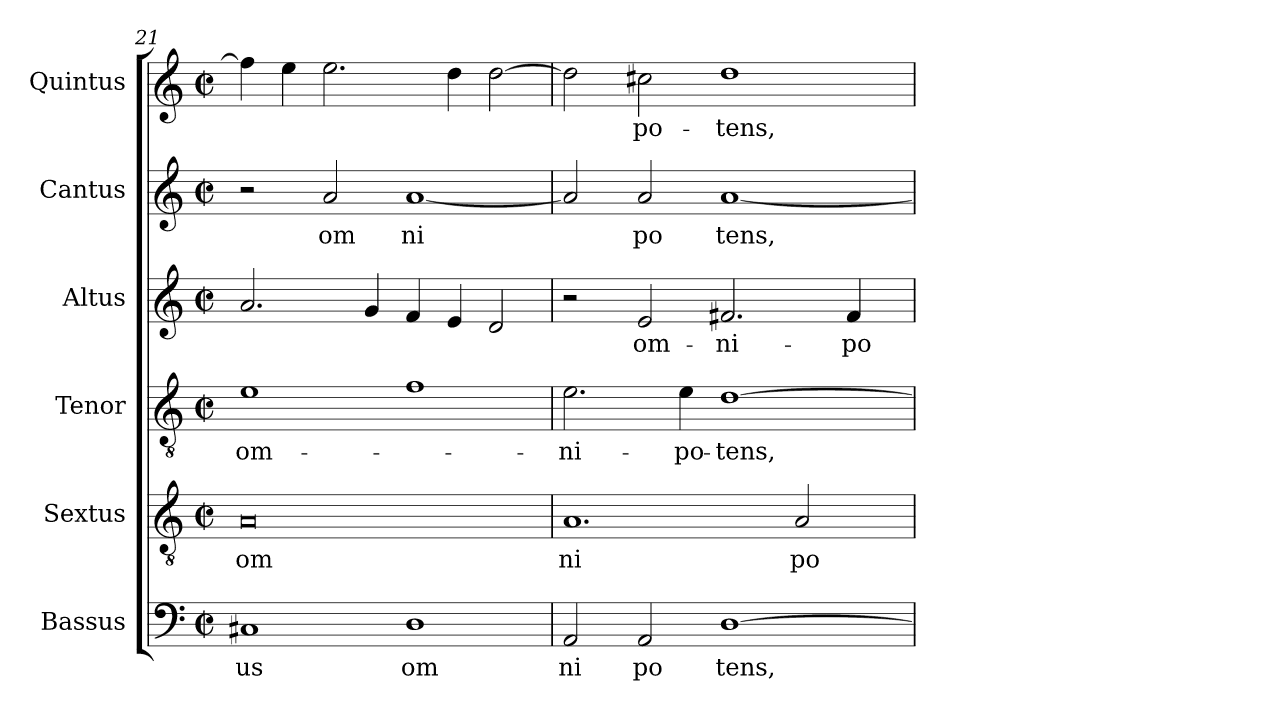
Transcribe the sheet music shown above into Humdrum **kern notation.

**kern	**text	**kern	**text	**kern	**text	**kern	**text	**kern	**text	**kern	**text
*part6	*part6	*part5	*part5	*part4	*part4	*part3	*part3	*part2	*part2	*part1	*part1
*staff6	*staff6	*staff5	*staff5	*staff4	*staff4	*staff3	*staff3	*staff2	*staff2	*staff1	*staff1
*I"Bassus	*	*I"Sextus	*	*I"Tenor	*	*I"Altus	*	*I"Cantus	*	*I"Quintus	*
*clefF4	*	*clefGv2	*	*clefGv2	*	*clefG2	*	*clefG2	*	*clefG2	*
*M2/2	*	*M2/2	*	*M2/2	*	*M2/2	*	*M2/2	*	*M2/2	*
*met(c|)	*	*met(c|)	*	*met(c|)	*	*met(c|)	*	*met(c|)	*	*met(c|)	*
=21	=21	=21	=21	=21	=21	=21	=21	=21	=21	=21	=21
!	!LO:LY:b:cj	!	!LO:LY:b:cj	!	!LO:LY:b:cj	!	!	!	!	!	!
1C#X	us	0A	om	1e	om-	2.a/	.	2r	.	4ff\]	.
.	.	.	.	.	.	.	.	.	.	4ee\	.
!	!	!	!	!	!	!	!	!	!LO:LY:b:cj	!	!
.	.	.	.	.	.	.	.	2a/	om	2.ee\	.
.	.	.	.	.	.	4g/	.	.	.	.	.
!	!LO:LY:b:cj	!	!	!	!	!	!	!	!LO:LY:b:cj	!	!
1D	om	.	.	1f	.	4f/	.	[>1a	ni	.	.
.	.	.	.	.	.	4e/	.	.	.	4dd\	.
.	.	.	.	.	.	2d/	.	.	.	[>2dd\	.
!!LO:PB:g=z
=22	=22	=22	=22	=22	=22	=22	=22	=22	=22	=22	=22
!	!LO:LY:b:cj	!	!LO:LY:b:cj	!	!LO:LY:b:cj	!	!	!	!	!	!
*	*	*	*	*	*	*	*	*^	*	*^	*
2AA/	ni	1.A	ni	2.e\	-ni-	2r	.	2a/]	32.ryy	.	2dd\]	32.ryy	.
.	.	.	.	.	.	.	.	.	1ryy	.	.	1ryy	.
!	!LO:LY:b:cj	!	!	!	!	!	!LO:LY:b:cj	!	!	!LO:LY:b:cj	!	!	!LO:LY:b:cj
2AA/	po	.	.	.	.	2e/	om-	2a/	.	po	2cc#\	.	-po-
!	!	!	!	!	!LO:LY:b:cj	!	!	!	!	!	!	!	!
.	.	.	.	4e\	-po-	.	.	.	.	.	.	.	.
!	!LO:LY:b	!	!	!	!LO:LY:b	!	!LO:LY:b:cj	!	!	!LO:LY:b	!	!	!LO:LY:b:cj
[>1D	tens,	.	.	[>1d	-tens,	2.f#X/	-ni-	[<1a	.	tens,	1dd	.	-tens,
.	.	.	.	.	.	.	.	.	2ryy	.	.	2ryy	.
!	!	!	!LO:LY:b:cj	!	!	!	!	!	!	!	!	!	!
.	.	2A/	po	.	.	.	.	.	.	.	.	.	.
.	.	.	.	.	.	.	.	.	4ryy	.	.	4ryy	.
!	!	!	!	!	!	!	!LO:LY:b:cj	!	!	!	!	!	!
.	.	.	.	.	.	4f#/	-po-	.	.	.	.	.	.
.	.	.	.	.	.	.	.	.	8ryy	.	.	8ryy	.
.	.	.	.	.	.	.	.	.	16ryy	.	.	16ryy	.
.	.	.	.	.	.	.	.	.	64ryy	.	.	64ryy	.
*	*	*	*	*	*	*	*	*v	*v	*	*	*	*
*	*	*	*	*	*	*	*	*	*	*v	*v	*
=	=	=	=	=	=	=	=	=	=	=	=
*-	*-	*-	*-	*-	*-	*-	*-	*-	*-	*-	*-
